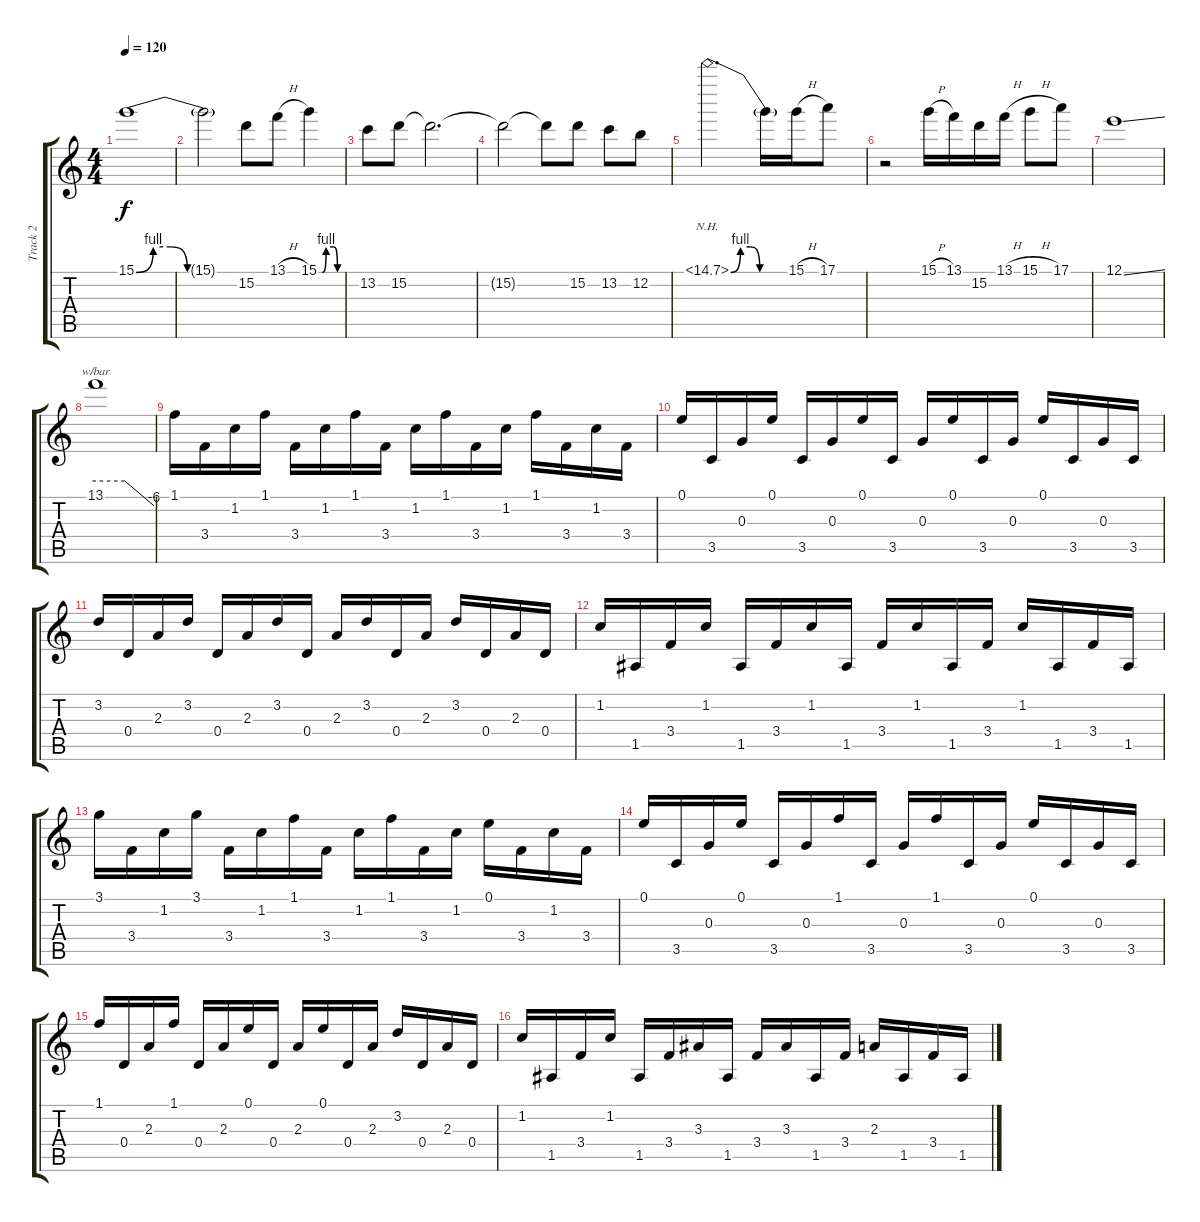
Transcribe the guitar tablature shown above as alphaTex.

\track ("Track 2" "Track 2") {instrument distortionguitar}
\staff {score tabs}
\tuning (E4 B3 G3 D3 A2 E2) {hide}
\ts (4 4)
\tempo 120
\clef g2
\ks c
15.1{be (custom 0 0 10 4 20 4 30 0 60 0)}.1{dy f} |
15.1{t}.2 15.2.8 13.1{h}.8 15.1{be (custom 0 0 10 0 20 4 40 4 50 0 60 0)}.4 |
13.2.8 15.2.8 15.2{t}.2{d} |
15.2{t}.2 15.2{t}.8 15.2.8 13.2.8 12.2.8 |
15.1{be (custom 0 0 10 4 20 4 30 0 60 0) nh}.2{d} 15.1{t}.16 15.1{h}.16 17.1.8 |
r.2 15.1{h}.16 13.1.16 15.2.16 13.1{h}.16 15.1{h}.8 17.1.8 |
12.1{ss}.1 |
13.1.1{tbe (custom default 0 0 30 0 60 -24)} |
1.1.16 3.4.16 1.2.16 1.1.16 3.4.16 1.2.16 1.1.16 3.4.16 1.2.16 1.1.16 3.4.16 1.2.16 1.1.16 3.4.16 1.2.16 3.4.16 |
0.1.16 3.5.16 0.3.16 0.1.16 3.5.16 0.3.16 0.1.16 3.5.16 0.3.16 0.1.16 3.5.16 0.3.16 0.1.16 3.5.16 0.3.16 3.5.16 |
3.2.16 0.4.16 2.3.16 3.2.16 0.4.16 2.3.16 3.2.16 0.4.16 2.3.16 3.2.16 0.4.16 2.3.16 3.2.16 0.4.16 2.3.16 0.4.16 |
1.2.16 1.5.16 3.4.16 1.2.16 1.5.16 3.4.16 1.2.16 1.5.16 3.4.16 1.2.16 1.5.16 3.4.16 1.2.16 1.5.16 3.4.16 1.5.16 |
3.1.16 3.4.16 1.2.16 3.1.16 3.4.16 1.2.16 1.1.16 3.4.16 1.2.16 1.1.16 3.4.16 1.2.16 0.1.16 3.4.16 1.2.16 3.4.16 |
0.1.16 3.5.16 0.3.16 0.1.16 3.5.16 0.3.16 1.1.16 3.5.16 0.3.16 1.1.16 3.5.16 0.3.16 0.1.16 3.5.16 0.3.16 3.5.16 |
1.1.16 0.4.16 2.3.16 1.1.16 0.4.16 2.3.16 0.1.16 0.4.16 2.3.16 0.1.16 0.4.16 2.3.16 3.2.16 0.4.16 2.3.16 0.4.16 |
1.2.16 1.5.16 3.4.16 1.2.16 1.5.16 3.4.16 3.3.16 1.5.16 3.4.16 3.3.16 1.5.16 3.4.16 2.3.16 1.5.16 3.4.16 1.5.16
